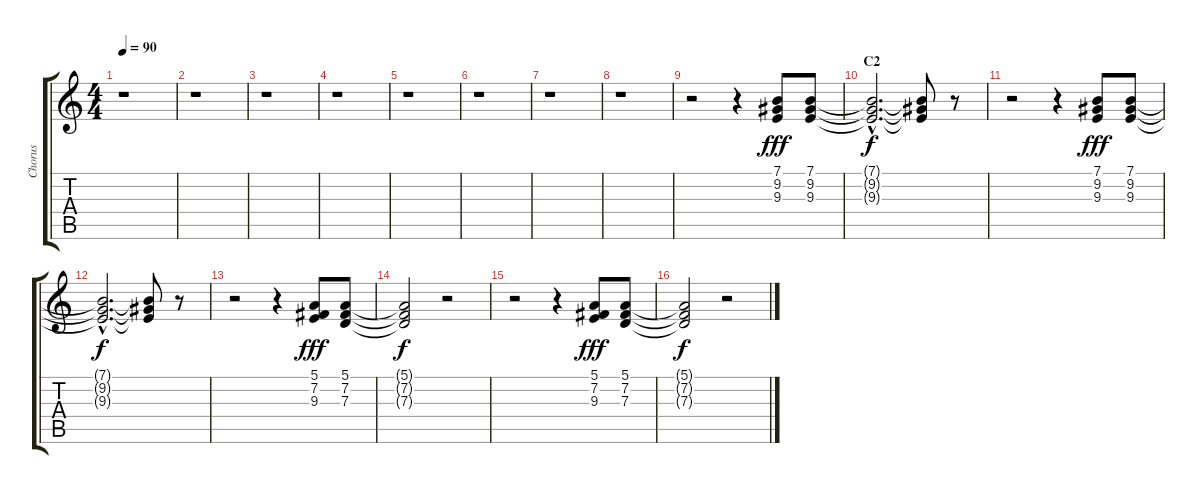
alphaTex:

\track ("Chorus" "Chorus") {instrument synthvoice}
\staff {score tabs}
\tuning (E4 B3 G3 D3 A2 E2) {hide}
\ts (4 4)
\tempo 90
\clef g2
\ks c
r.1{dy fff} |
r.1 |
r.1 |
r.1 |
r.1 |
r.1 |
r.1 |
r.1 |
r.2 r.4 (7.1 9.2 9.3).8 (7.1 9.2 9.3).8 |
\section ("" "C2")
(7.1{hac t} 9.2{hac t} 9.3{hac t}).2{d dy f} (7.1{t} 9.2{t} 9.3{t}).8 r.8 |
r.2 r.4 (7.1 9.2 9.3).8{dy fff} (7.1 9.2 9.3).8 |
(7.1{hac t} 9.2{hac t} 9.3{hac t}).2{d dy f} (7.1{t} 9.2{t} 9.3{t}).8 r.8 |
r.2 r.4 (5.1 7.2 9.3).8{dy fff} (5.1 7.2 7.3).8 |
(5.1{t} 7.2{t} 7.3{t}).2{dy f} r.2 |
r.2 r.4 (5.1 7.2 9.3).8{dy fff} (5.1 7.2 7.3).8 |
(5.1{t} 7.2{t} 7.3{t}).2{dy f} r.2
